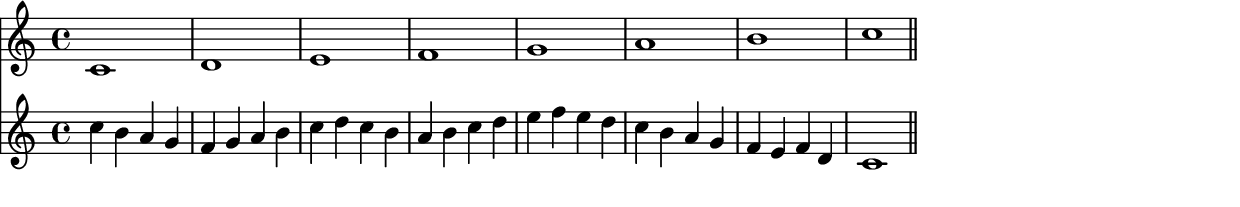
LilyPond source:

%% Generated by lilypond-book
%% Options: [indent=0\mm,line-width=453\pt]
\include "lilypond-book-preamble.ly"


% ****************************************************************
% Start cut-&-pastable-section
% ****************************************************************



\paper {
  indent = 0\mm
  line-width = 453\pt
  % offset the left padding, also add 1mm as lilypond creates cropped
  % images with a little space on the right
  line-width = #(- line-width (* mm  3.000000) (* mm 1))
}

\layout {
  
}





% ****************************************************************
% ly snippet:
% ****************************************************************
\sourcefileline 15
<< 
\new Staff {
\relative c' {
c1 d e f g a b c \bar "||"
}}
\new Staff { 
\relative c'' {
c4 b a g f g a b c d c b a b c d e f e d c b a g f e f d c1
}}>>




% ****************************************************************
% end ly snippet
% ****************************************************************
